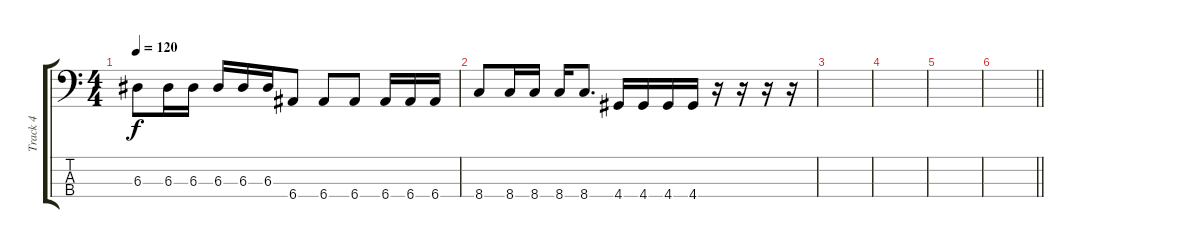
\track ("Track 4" "Track 4") {instrument electricbasspick}
\staff {score tabs}
\tuning (G2 D2 A1 E1) {hide}
\ts (4 4)
\tempo 120
\clef f4
\ks c
6.3.8{dy f} 6.3.16 6.3.16 6.3.16 6.3.16 6.3.16 6.4.8 6.4.8 6.4.8 6.4.16 6.4.16 6.4.16 |
8.4.8 8.4.16 8.4.16 8.4.16 8.4.8{d} 4.4.16 4.4.16 4.4.16 4.4.16 r.16 r.16 r.16 r.16 |
|
|
|
\barLineRight lightlight
